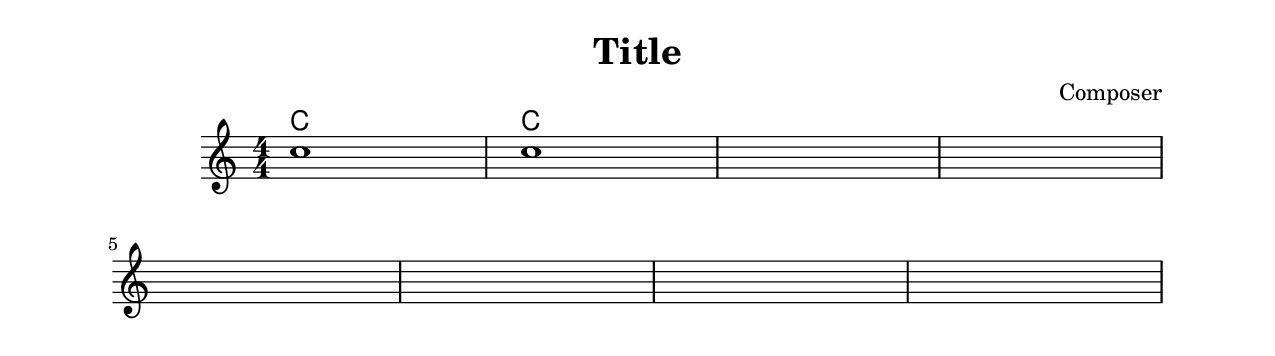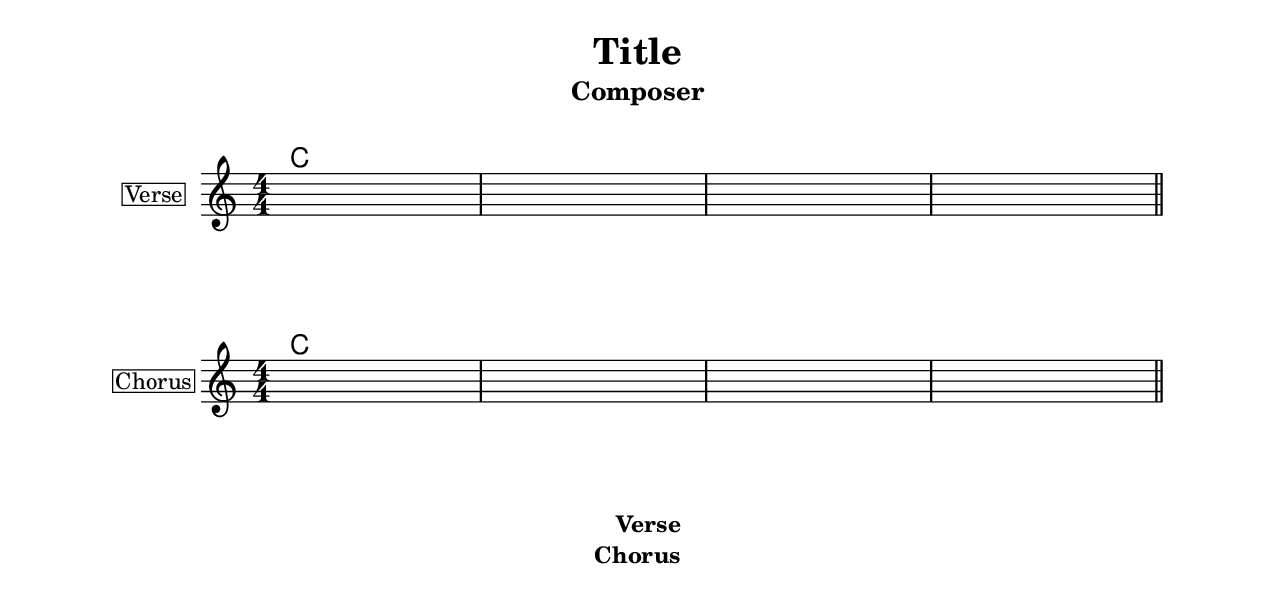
\version "2.24.0"

\include "settings.ily"
\include "style.ily"
verse = \relative c'' {
  c1 |
}

chorus = \relative c'' {
  c1 |
}

melody_verse = \new Voice \with {
  \consists "Pitch_squash_engraver"
} \relative c' {
  \improvisationOn
  \verse
}

melody_chorus = \new Voice \with {
  \consists "Pitch_squash_engraver"
} \relative c' {
  \improvisationOn
  \chorus
}

melody = {
  \verse
  \chorus
}

verse = \chordmode {
  c1  |
}

chorus = \chordmode {
  c1  |
}

changes_verse = \chords {
  \verse
}

changes_chorus = \chords {
  \chorus
}

changes = \chords {
  \verse
  \chorus
}

key_and_time = {
  \key c \major
  \time 4/4
}

verse = {
  s1 * 4 |
}

chorus = {
  s1 * 4 |
}

structure_verse = {
  \key_and_time
  \verse
  \bar "||"
}

structure_chorus = {
  \key_and_time
  \chorus
  \bar "||"
}

structure = {
  \key_and_time
  \verse
  \chorus
}


\header {
  title = "Title"
}

melody = \new Staff {
  <<
    \melody
    \structure
  >>
}

\layout {
  \context {
    \Score \consists #(set-bars-per-line '(4))
  }
}

\book {
  \header {
    composer = "Composer"
  }

  \score {
    <<
      \numericTimeSignature
      \changes
      \melody
    >>
  }
}

form_layout = \layout {
  ragged-last = ##f
}

\book {
  \bookOutputSuffix "form"

  \header {
    subtitle = "Composer"
  }

  \paper {
    score-system-spacing.basic-distance = #18
  }

  \markup \vspace #1

  \score {
    \form_layout
    <<
      \numericTimeSignature
      \changes_verse
      \new Staff \with {
        instrumentName = \markup \box "Verse"
      } {
        <<
          \structure_verse
        >>
      }
    >>
  }

  \score {
    \form_layout
    <<
      \numericTimeSignature
      \changes_chorus
      \new Staff \with {
        instrumentName = \markup \box "Chorus"
      } {
        <<
          \structure_chorus
        >>
      }
    >>
  }

  \markup \vspace #2

  \markup \fill-line {
    \column
    \override #'(padding . 5)
    \table #'(1 -1 -1)
    {
      \bold Verse \italic "" ""
      \bold Chorus \italic "" ""
    }
  }
}
